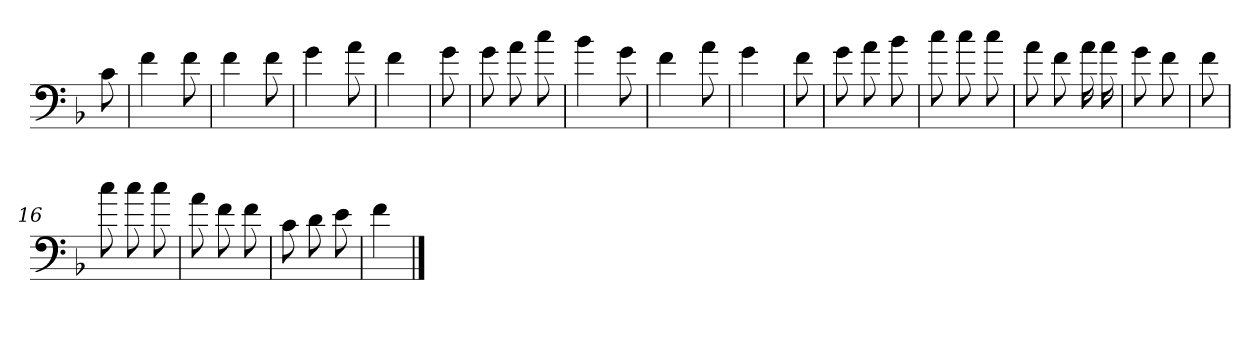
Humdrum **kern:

**kern
*part1
*staff1
*clefF4
*k[b-]
*F:
=
8c
=1
4f
8f
=2
4f
8f
=3
4g
8a
=4
4f
=5
8g
=6
8g
8a
8cc
=7
4b-
8g
=8
4f
8a
=9
4g
=10
8f
=11
8g
8a
8b-
=12
8cc
8cc
8cc
=13
8a
8f
16a
16a
=14
8g
8f
=15
8f
=16
8cc
8cc
8cc
=17
8a
8f
8f
=18
8c
8d
8e
=19
4f
==
*-
